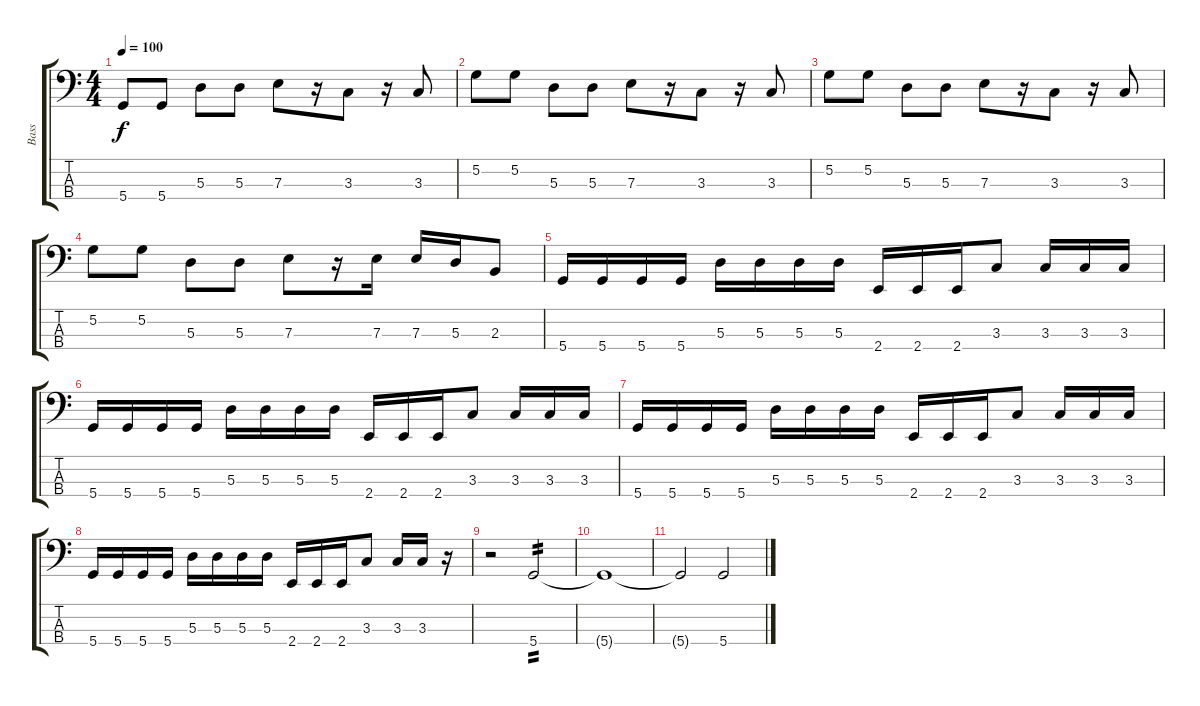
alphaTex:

\track ("Bass" "Bass") {instrument electricbasspick}
\staff {score tabs}
\tuning (G2 D2 A1 D1) {hide}
\ts (4 4)
\tempo 100
\clef f4
\ks c
5.4.8{dy f} 5.4.8 5.3.8 5.3.8 7.3.8 r.16 3.3.8 r.16 3.3.8 |
5.2.8 5.2.8 5.3.8 5.3.8 7.3.8 r.16 3.3.8 r.16 3.3.8 |
5.2.8 5.2.8 5.3.8 5.3.8 7.3.8 r.16 3.3.8 r.16 3.3.8 |
5.2.8 5.2.8 5.3.8 5.3.8 7.3.8 r.16 7.3.16 7.3.16 5.3.16 2.3.8 |
5.4.16 5.4.16 5.4.16 5.4.16 5.3.16 5.3.16 5.3.16 5.3.16 2.4.16 2.4.16 2.4.16 3.3.8 3.3.16 3.3.16 3.3.16 |
5.4.16 5.4.16 5.4.16 5.4.16 5.3.16 5.3.16 5.3.16 5.3.16 2.4.16 2.4.16 2.4.16 3.3.8 3.3.16 3.3.16 3.3.16 |
5.4.16 5.4.16 5.4.16 5.4.16 5.3.16 5.3.16 5.3.16 5.3.16 2.4.16 2.4.16 2.4.16 3.3.8 3.3.16 3.3.16 3.3.16 |
5.4.16 5.4.16 5.4.16 5.4.16 5.3.16 5.3.16 5.3.16 5.3.16 2.4.16 2.4.16 2.4.16 3.3.8 3.3.16 3.3.16 r.16 |
r.2 5.4.2{tp 2} |
5.4{t}.1 |
5.4{t}.2 5.4.2
